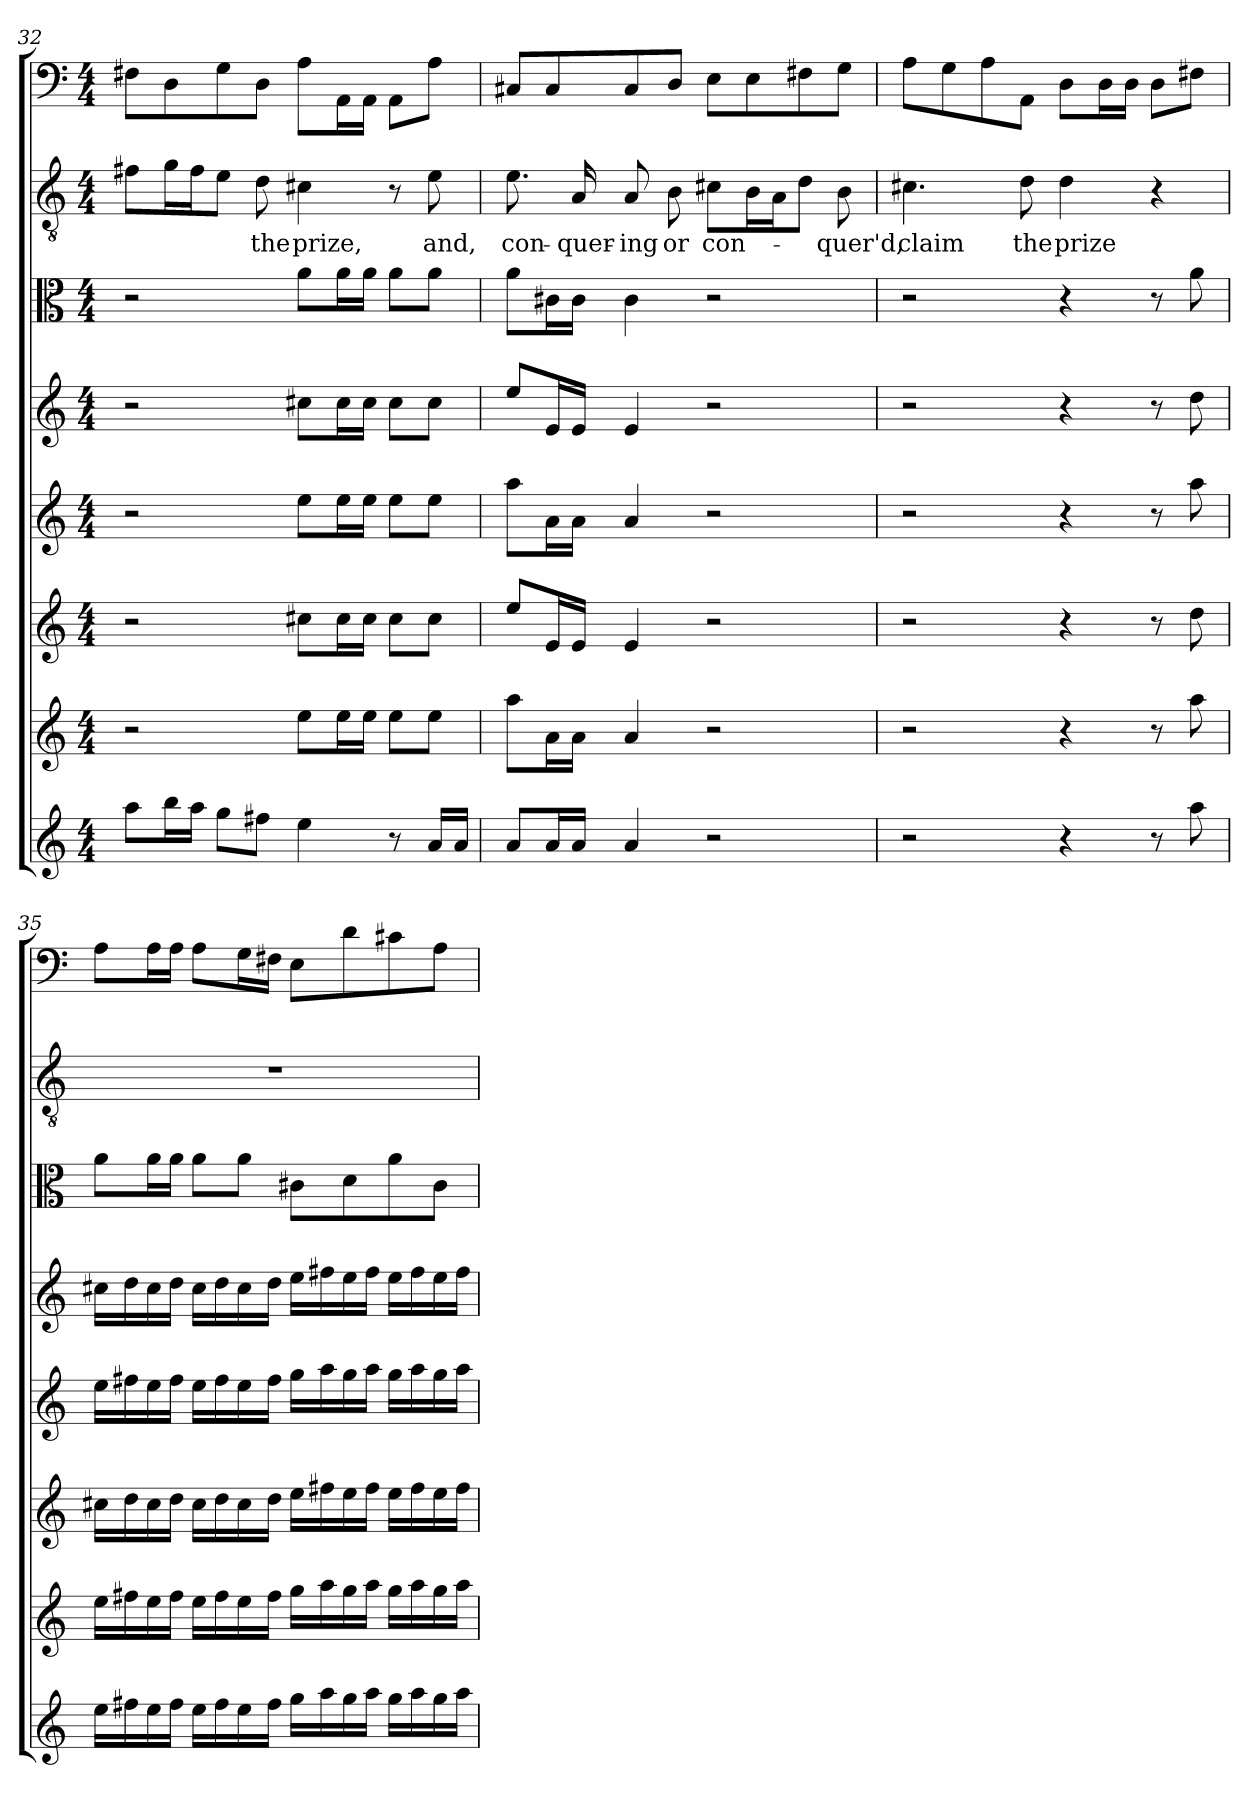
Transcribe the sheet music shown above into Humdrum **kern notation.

**kern	**kern	**kern	**kern	**kern	**kern	**kern	**text	**kern
*part8	*part7	*part6	*part5	*part4	*part3	*part2	*part2	*part1
*staff8	*staff7	*staff6	*staff5	*staff4	*staff3	*staff2	*staff2	*staff1
*clefG2	*clefG2	*clefG2	*clefG2	*clefG2	*clefC3	*clefGv2	*	*clefF4
*k[]	*k[]	*k[]	*k[]	*k[]	*k[]	*k[]	*	*k[]
*a:	*a:	*a:	*a:	*a:	*a:	*a:	*	*a:
*M4/4	*M4/4	*M4/4	*M4/4	*M4/4	*M4/4	*M4/4	*	*M4/4
=32	=32	=32	=32	=32	=32	=32	=32	=32
8aa\L	2r	2r	2r	2r	2r	8f#X\L	.	8F#X\L
16bb\L	.	.	.	.	.	16g\L	.	8D\
16aa\JJ	.	.	.	.	.	16f#\J	.	.
8gg\L	.	.	.	.	.	8e\J	.	8G\
8ff#X\J	.	.	.	.	.	8d\	the	8D\J
4ee\	8ee\L	8cc#X\L	8ee\L	8cc#X\L	8a\L	4c#X\	prize,	8A\L
.	16ee\L	16cc#\L	16ee\L	16cc#\L	16a\L	.	.	16AA\L
.	16ee\JJ	16cc#\JJ	16ee\JJ	16cc#\JJ	16a\JJ	.	.	16AA\JJ
8r	8ee\L	8cc#\L	8ee\L	8cc#\L	8a\L	8r	.	8AA\L
16a/LL	8ee\J	8cc#\J	8ee\J	8cc#\J	8a\J	8e\	and,	8A\J
16a/JJ	.	.	.	.	.	.	.	.
=33	=33	=33	=33	=33	=33	=33	=33	=33
8a/L	8aa\L	8ee/L	8aa\L	8ee/L	8a\L	8.e\	con-	8C#X/L
16a/L	16a\L	16e/L	16a\L	16e/L	16c#X\L	.	.	8C#/
16a/JJ	16a\JJ	16e/JJ	16a\JJ	16e/JJ	16c#\JJ	16A/	-quer-	.
4a/	4a/	4e/	4a/	4e/	4c#\	8A/	-ing	8C#/
.	.	.	.	.	.	8B\	or	8D/J
2r	2r	2r	2r	2r	2r	8c#X\L	con-	8E\L
.	.	.	.	.	.	16B\L	.	8E\
.	.	.	.	.	.	16A\J	.	.
.	.	.	.	.	.	8d\J	.	8F#X\
.	.	.	.	.	.	8B\	-quer'd,	8G\J
=34	=34	=34	=34	=34	=34	=34	=34	=34
2r	2r	2r	2r	2r	2r	4.c#X\	claim	8A\L
.	.	.	.	.	.	.	.	8G\
.	.	.	.	.	.	.	.	8A\
.	.	.	.	.	.	8d\	the	8AA\J
4r	4r	4r	4r	4r	4r	4d\	prize	8D\L
.	.	.	.	.	.	.	.	16D\L
.	.	.	.	.	.	.	.	16D\JJ
8r	8r	8r	8r	8r	8r	4r	.	8D\L
8aa\	8aa\	8dd\	8aa\	8dd\	8a\	.	.	8F#X\J
=35	=35	=35	=35	=35	=35	=35	=35	=35
16ee\LL	16ee\LL	16cc#X\LL	16ee\LL	16cc#X\LL	8a\L	1r	.	8A\L
16ff#X\	16ff#X\	16dd\	16ff#X\	16dd\	.	.	.	.
16ee\	16ee\	16cc#\	16ee\	16cc#\	16a\L	.	.	16A\L
16ff#\JJ	16ff#\JJ	16dd\JJ	16ff#\JJ	16dd\JJ	16a\JJ	.	.	16A\JJ
16ee\LL	16ee\LL	16cc#\LL	16ee\LL	16cc#\LL	8a\L	.	.	8A\L
16ff#\	16ff#\	16dd\	16ff#\	16dd\	.	.	.	.
16ee\	16ee\	16cc#\	16ee\	16cc#\	8a\J	.	.	16G\L
16ff#\JJ	16ff#\JJ	16dd\JJ	16ff#\JJ	16dd\JJ	.	.	.	16F#X\JJ
16gg\LL	16gg\LL	16ee\LL	16gg\LL	16ee\LL	8c#X\L	.	.	8E\L
16aa\	16aa\	16ff#X\	16aa\	16ff#X\	.	.	.	.
16gg\	16gg\	16ee\	16gg\	16ee\	8d\	.	.	8d\
16aa\JJ	16aa\JJ	16ff#\JJ	16aa\JJ	16ff#\JJ	.	.	.	.
16gg\LL	16gg\LL	16ee\LL	16gg\LL	16ee\LL	8a\	.	.	8c#X\
16aa\	16aa\	16ff#\	16aa\	16ff#\	.	.	.	.
16gg\	16gg\	16ee\	16gg\	16ee\	8c#\J	.	.	8A\J
16aa\JJ	16aa\JJ	16ff#\JJ	16aa\JJ	16ff#\JJ	.	.	.	.
=	=	=	=	=	=	=	=	=
*-	*-	*-	*-	*-	*-	*-	*-	*-
